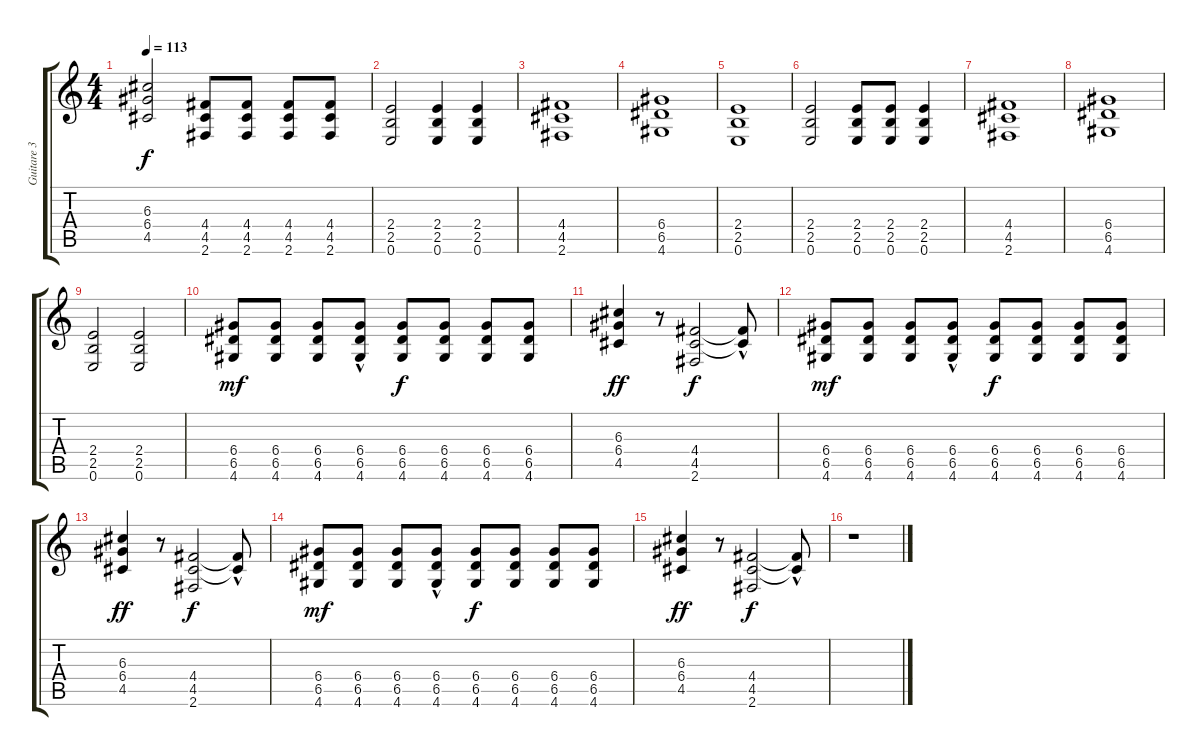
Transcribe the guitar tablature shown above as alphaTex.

\track ("Guitare 3 " "Guitare 3 ") {instrument distortionguitar}
\staff {score tabs}
\tuning (E4 B3 G3 D3 A2 E2) {hide}
\ts (4 4)
\tempo 113
\clef g2
\ks c
(6.3 6.4 4.5).2{dy f} (4.4 4.5 2.6).8 (4.4 4.5 2.6).8 (4.4 4.5 2.6).8 (4.4 4.5 2.6).8 |
(2.4 2.5 0.6).2 (2.4 2.5 0.6).4 (2.4 2.5 0.6).4 |
(4.4 4.5 2.6).1 |
(6.4 6.5 4.6).1 |
(2.4 2.5 0.6).1 |
(2.4 2.5 0.6).2 (2.4 2.5 0.6).8 (2.4 2.5 0.6).8 (2.4 2.5 0.6).4 |
(4.4 4.5 2.6).1 |
(6.4 6.5 4.6).1 |
(2.4 2.5 0.6).2 (2.4 2.5 0.6).2 |
(6.4 6.5 4.6).8{dy mf} (6.4 6.5 4.6).8 (6.4 6.5 4.6).8 (6.4 6.5{hac} 4.6).8 (6.4 6.5 4.6).8{dy f} (6.4 6.5 4.6).8 (6.4 6.5 4.6).8 (6.4 6.5 4.6).8 |
(6.3 6.4 4.5).4{dy ff} r.8 (4.4 4.5 2.6).2{dy f} (4.4{hac t} 4.5{t}).8 |
(6.4 6.5 4.6).8{dy mf} (6.4 6.5 4.6).8 (6.4 6.5 4.6).8 (6.4 6.5{hac} 4.6).8 (6.4 6.5 4.6).8{dy f} (6.4 6.5 4.6).8 (6.4 6.5 4.6).8 (6.4 6.5 4.6).8 |
(6.3 6.4 4.5).4{dy ff} r.8 (4.4 4.5 2.6).2{dy f} (4.4{hac t} 4.5{t}).8 |
(6.4 6.5 4.6).8{dy mf} (6.4 6.5 4.6).8 (6.4 6.5 4.6).8 (6.4 6.5{hac} 4.6).8 (6.4 6.5 4.6).8{dy f} (6.4 6.5 4.6).8 (6.4 6.5 4.6).8 (6.4 6.5 4.6).8 |
(6.3 6.4 4.5).4{dy ff} r.8 (4.4 4.5 2.6).2{dy f} (4.4{hac t} 4.5{t}).8 |
r.1
